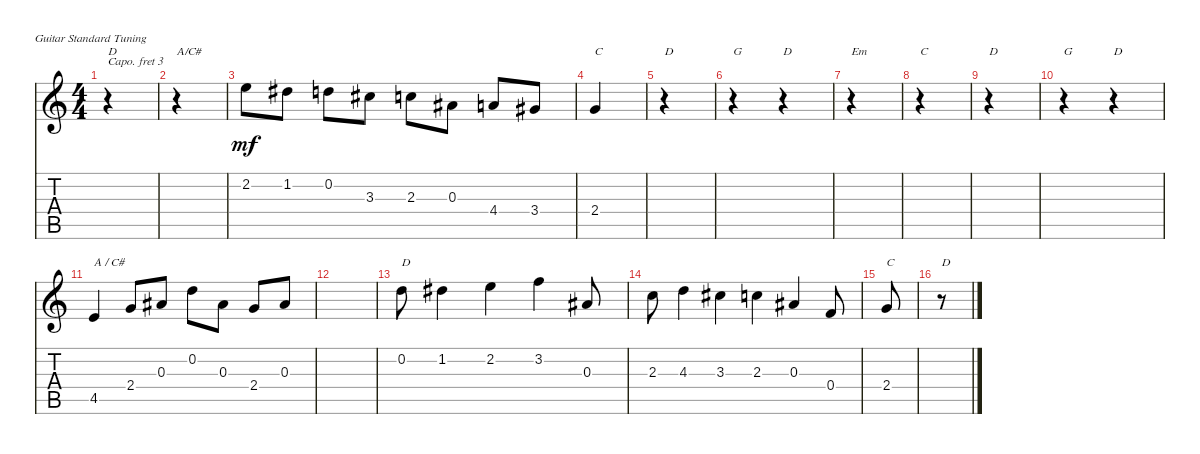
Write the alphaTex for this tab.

\defaultSystemsLayout 4
\bracketExtendMode nobrackets
\singleTrackTrackNamePolicy hidden
\multiTrackTrackNamePolicy hidden
\firstSystemTrackNameOrientation horizontal
\otherSystemsTrackNameOrientation horizontal
\track ("Guitar" "Gtr") {instrument electricguitarjazz}
\staff {score tabs}
\capo 3
\tuning (E4 B3 G3 D3 A2 E2)
\ts (4 4)
\tempo (120 hide)
\clef g2
\ks c
r.4{txt "D" dy mf} |
r.4{txt "A/C#"} |
2.2.8 1.2.8 0.2.8 3.3.8 2.3.8 0.3.8 4.4.8 3.4.8 |
2.4.4{txt "C"} |
r.4{txt "D"} |
r.4{txt "G"} r.4{txt "D"} |
r.4{txt "Em"} |
r.4{txt "C"} |
r.4{txt "D"} |
r.4{txt "G"} r.4{txt "D"} |
4.5.4{txt "A / C#"} 2.4.8 0.3.8 0.2.8 0.3.8 2.4.8 0.3.8 |
|
0.2.8{txt "D"} 1.2.4 2.2.4 3.2.4 0.3.8 |
2.3.8 4.3.4 3.3.4 2.3.4 0.3.4 0.4.8 |
2.4.8{txt "C"} |
r.8{txt "D"}
